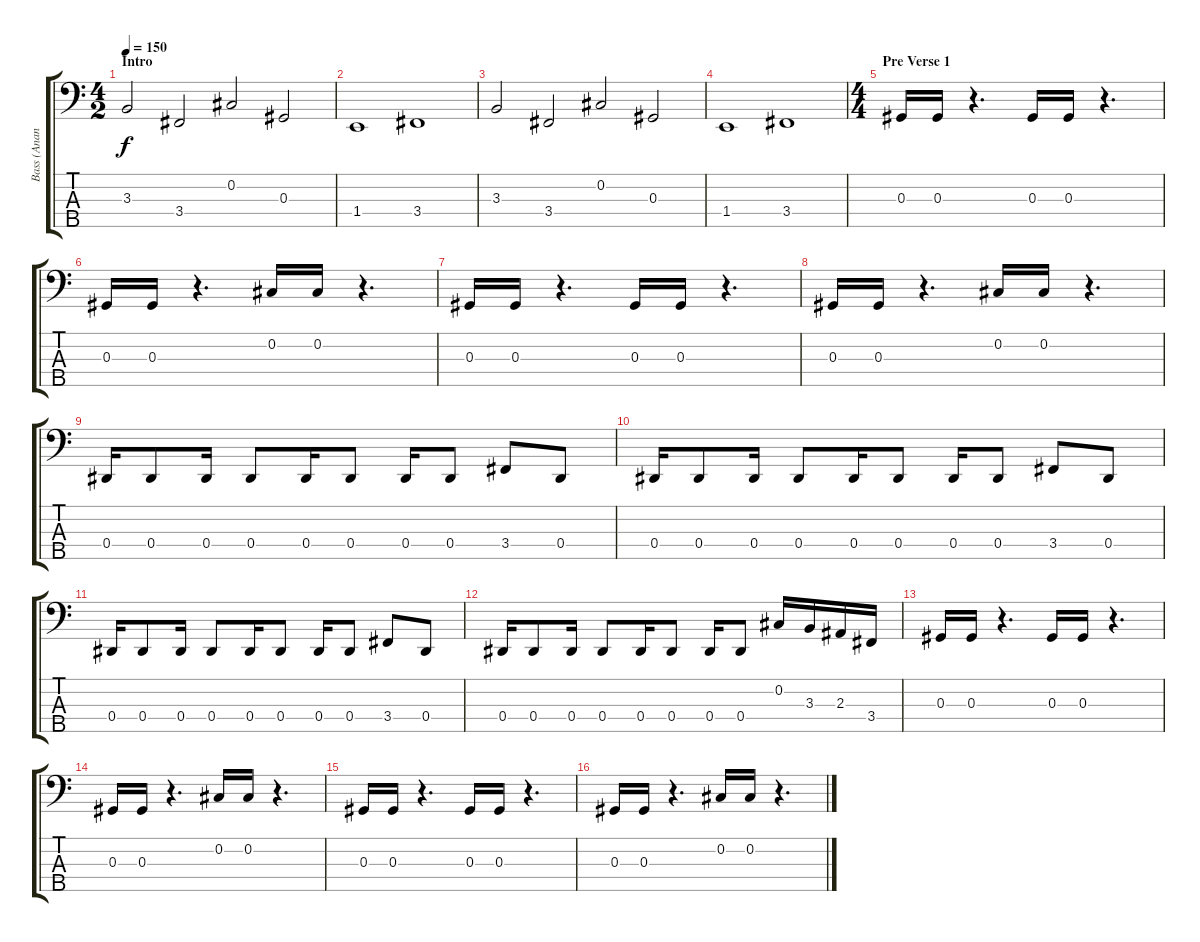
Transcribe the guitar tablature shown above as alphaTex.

\track ("Bass (Anan Kaddouri)" "Bass (Anan") {instrument electricbassfinger}
\staff {score tabs}
\tuning (Gb2 Db2 Ab1 Eb1 Bb0) {hide}
\ts (4 2)
\section ("" "Intro")
\tempo 150
\clef f4
\ks c
3.3.2{dy f instrument electricbassfinger} 3.4.2 0.2.2 0.3.2 |
1.4.1 3.4.1 |
3.3.2 3.4.2 0.2.2 0.3.2 |
1.4.1 3.4.1 |
\ts (4 4)
\section ("" "Pre Verse 1")
0.3.16 0.3.16 r.4{d} 0.3.16 0.3.16 r.4{d} |
0.3.16 0.3.16 r.4{d} 0.2.16 0.2.16 r.4{d} |
0.3.16 0.3.16 r.4{d} 0.3.16 0.3.16 r.4{d} |
0.3.16 0.3.16 r.4{d} 0.2.16 0.2.16 r.4{d} |
0.4.16 0.4.8 0.4.16 0.4.8 0.4.16 0.4.8 0.4.16 0.4.8 3.4.8 0.4.8 |
0.4.16 0.4.8 0.4.16 0.4.8 0.4.16 0.4.8 0.4.16 0.4.8 3.4.8 0.4.8 |
0.4.16 0.4.8 0.4.16 0.4.8 0.4.16 0.4.8 0.4.16 0.4.8 3.4.8 0.4.8 |
0.4.16 0.4.8 0.4.16 0.4.8 0.4.16 0.4.8 0.4.16 0.4.8 0.2.16 3.3.16 2.3.16 3.4.16 |
0.3.16 0.3.16 r.4{d} 0.3.16 0.3.16 r.4{d} |
0.3.16 0.3.16 r.4{d} 0.2.16 0.2.16 r.4{d} |
0.3.16 0.3.16 r.4{d} 0.3.16 0.3.16 r.4{d} |
0.3.16 0.3.16 r.4{d} 0.2.16 0.2.16 r.4{d}
